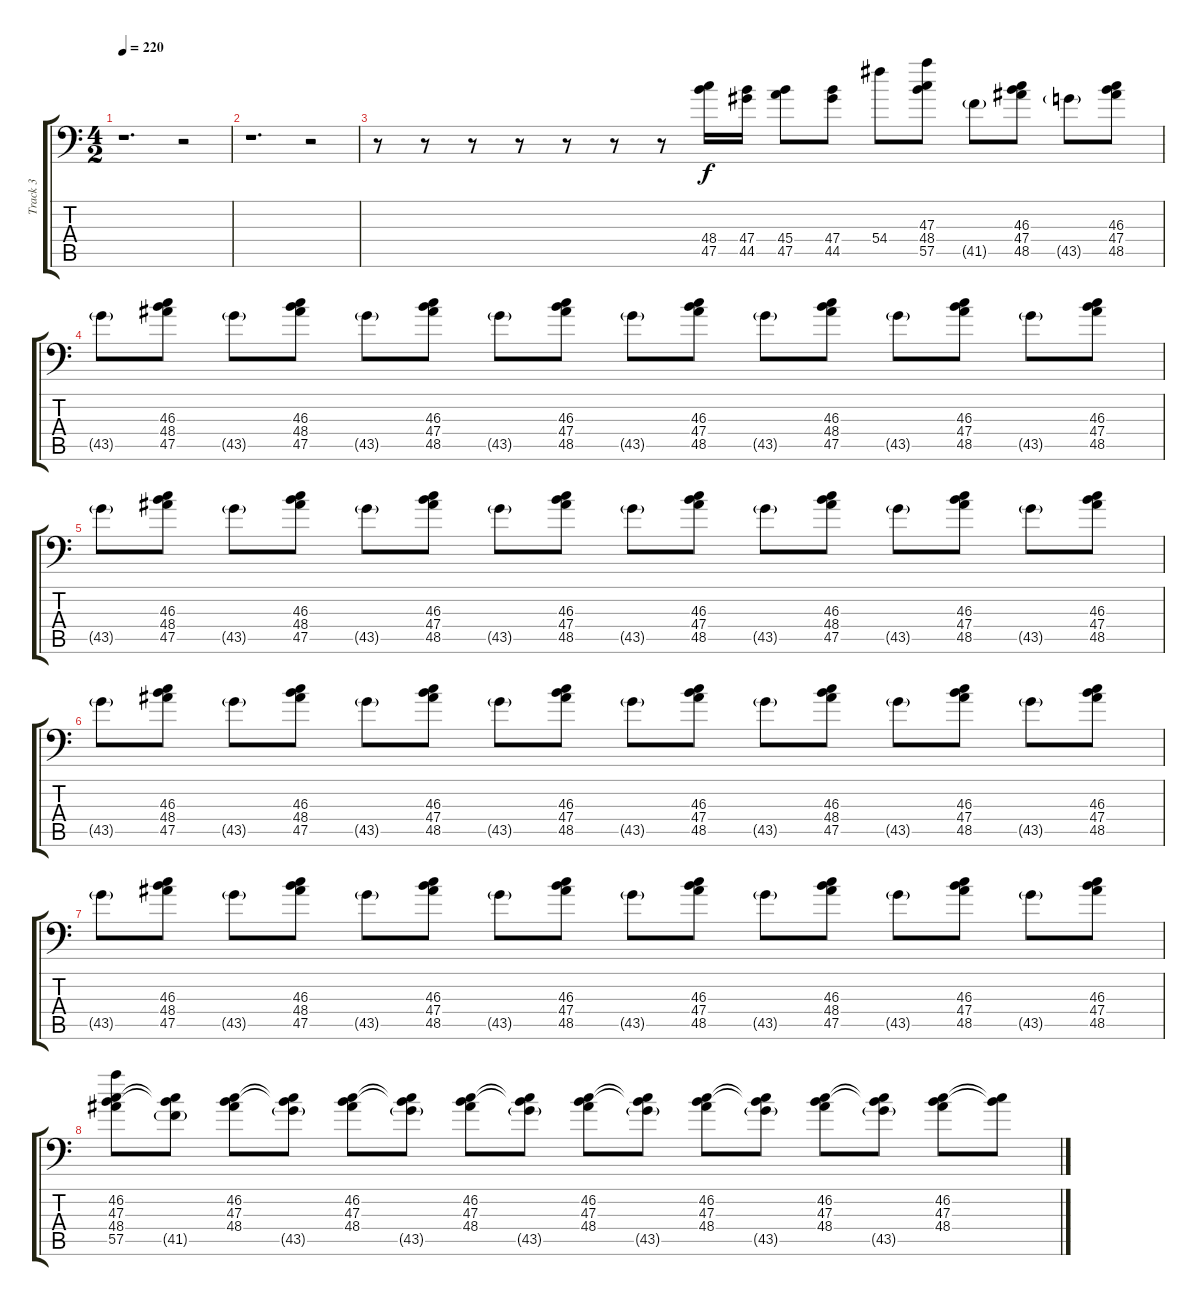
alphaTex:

\track ("Track 3" "Track 3") {instrument acousticgrandpiano}
\staff {score tabs}
\tuning (C-1 C-1 C-1 C-1 C-1 C-1) {hide}
\ts (4 2)
\tempo 220
\clef f4
\ks c
r.1{d dy f} r.2 |
r.1{d} r.2 |
r.8 r.8 r.8 r.8 r.8 r.8 r.8 (48.4 47.5).16 (47.4 44.5).16 (45.4 47.5).8 (47.4 44.5).8 54.4.8 (47.3 48.4 57.5).8 41.5{g}.8 (46.3 47.4 48.5).8 43.5{g}.8 (46.3 47.4 48.5).8 |
43.5{g}.8 (46.3 48.4 47.5).8 43.5{g}.8 (46.3 48.4 47.5).8 43.5{g}.8 (46.3 47.4 48.5).8 43.5{g}.8 (46.3 47.4 48.5).8 43.5{g}.8 (46.3 47.4 48.5).8 43.5{g}.8 (46.3 48.4 47.5).8 43.5{g}.8 (46.3 47.4 48.5).8 43.5{g}.8 (46.3 47.4 48.5).8 |
43.5{g}.8 (46.3 48.4 47.5).8 43.5{g}.8 (46.3 48.4 47.5).8 43.5{g}.8 (46.3 47.4 48.5).8 43.5{g}.8 (46.3 47.4 48.5).8 43.5{g}.8 (46.3 47.4 48.5).8 43.5{g}.8 (46.3 48.4 47.5).8 43.5{g}.8 (46.3 47.4 48.5).8 43.5{g}.8 (46.3 47.4 48.5).8 |
43.5{g}.8 (46.3 48.4 47.5).8 43.5{g}.8 (46.3 48.4 47.5).8 43.5{g}.8 (46.3 47.4 48.5).8 43.5{g}.8 (46.3 47.4 48.5).8 43.5{g}.8 (46.3 47.4 48.5).8 43.5{g}.8 (46.3 48.4 47.5).8 43.5{g}.8 (46.3 47.4 48.5).8 43.5{g}.8 (46.3 47.4 48.5).8 |
43.5{g}.8 (46.3 48.4 47.5).8 43.5{g}.8 (46.3 48.4 47.5).8 43.5{g}.8 (46.3 47.4 48.5).8 43.5{g}.8 (46.3 47.4 48.5).8 43.5{g}.8 (46.3 47.4 48.5).8 43.5{g}.8 (46.3 48.4 47.5).8 43.5{g}.8 (46.3 47.4 48.5).8 43.5{g}.8 (46.3 47.4 48.5).8 |
(46.2 47.3 48.4 57.5).8 (47.3{t} 48.4{t} 41.5{g}).8 (46.2 47.3 48.4).8 (47.3{t} 48.4{t} 43.5{g}).8 (46.2 47.3 48.4).8 (47.3{t} 48.4{t} 43.5{g}).8 (46.2 47.3 48.4).8 (47.3{t} 48.4{t} 43.5{g}).8 (46.2 47.3 48.4).8 (47.3{t} 48.4{t} 43.5{g}).8 (46.2 47.3 48.4).8 (47.3{t} 48.4{t} 43.5{g}).8 (46.2 47.3 48.4).8 (47.3{t} 48.4{t} 43.5{g}).8 (46.2 47.3 48.4).8 (47.3{t} 48.4{t}).8
